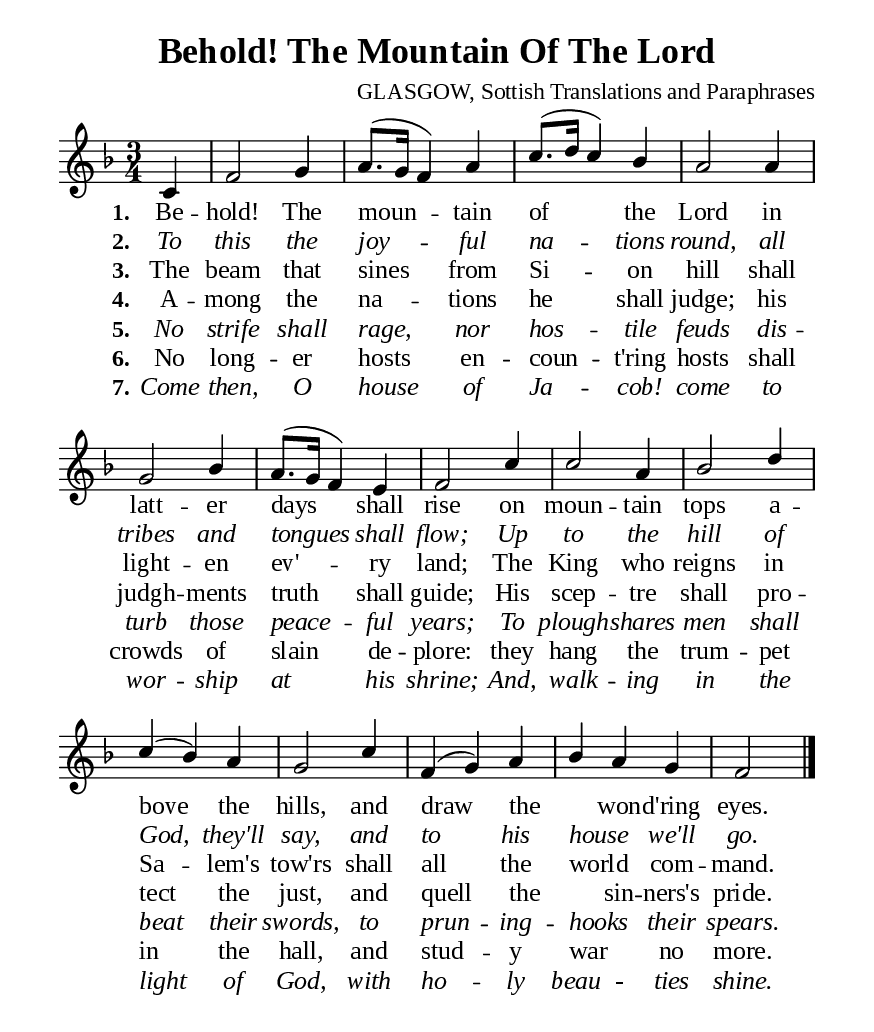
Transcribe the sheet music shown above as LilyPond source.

\version "2.18.2"

\header {
  title = "Behold! The Mountain Of The Lord"
  composer = "GLASGOW, Sottish Translations and Paraphrases"
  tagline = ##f
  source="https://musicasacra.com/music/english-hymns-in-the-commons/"
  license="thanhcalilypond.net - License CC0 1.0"
}

global= {
  \key f \major
  \time 3/4
  \override Score.BarNumber.break-visibility = ##(#f #f #f)
}

\paper {
  #(set-paper-size "a5")
  top-margin = 10\mm
  bottom-marign = 10\mm
  left-margin = 10\mm
  right-margin = 10\mm
  indent = #0
  #(define fonts
	 (make-pango-font-tree "Liberation Serif"
	 		       "Liberation Serif"
			       "Liberation Serif"
			       (/ 20 20)))
  system-system-spacing = #'((basic-distance . 3) (padding . 3))
}

printItalic = \with {
  \override LyricText.font-shape = #'italic
}

% Verse music
musicVerseSoprano = \relative c' {
                    \partial 4 c4 |
  %{	01	%} f2 g4 |
  %{	02	%} a8. (g16 f4) a |
  %{	03	%} c8. (d16 c4) bes |
  %{	04	%} a2 a4 |
  %{	05	%} g2 bes4 |
  %{	06	%} a8. (g16 f4) e |
  %{	07	%} f2 c'4 |
  %{	08	%} c2 a4 |
  %{	09	%} bes2 d4 |
  %{	10	%} c4 (bes) a |
  %{	11	%} g2 c4 |
  %{	12	%} f, (g) a |
  %{	13	%} bes a g |
                    f2 \bar "|."
}

% Verse lyrics
verseOne = \lyricmode {
  \set stanza = #"1."
  Be -- hold! The moun -- tain of the Lord
  in latt -- er days shall rise
  on moun -- tain tops a -- bove the hills, 
  and draw the _ won -- d'ring eyes.
}

verseTwo = \lyricmode {
  \set stanza = #"2."
  To this the joy -- ful na -- tions round,
  all tribes and tongues shall flow;
  Up to the hill of God, they'll say,
  and to his house _ we'll go.
}

verseThree = \lyricmode {
  \set stanza = #"3."
  The beam that sines from Si -- on hill
  shall light -- en ev' -- ry land;
  The King who reigns in Sa -- lem's tow'rs
  shall all the world _ com -- mand.
}

verseFour = \lyricmode {
  \set stanza = #"4."
  A -- mong the na -- tions he shall judge;
  his judgh -- ments truth shall guide;
  His scep -- tre shall pro -- tect the just,
  and quell the _ sin -- ners's pride.
}

verseFive = \lyricmode {
  \set stanza = #"5."
  No strife shall rage, nor hos -- tile feuds
  dis -- turb those peace -- ful years;
  To plough -- shares men shall beat their swords,
  to prun -- ing -- hooks _ their spears.
}

verseSix = \lyricmode {
  \set stanza = #"6."
  No long -- er hosts en -- coun -- t'ring hosts
  shall crowds of slain de -- plore:
  they hang the trum -- pet in the hall,
  and stud -- y war _ no more.
}

verseSeven = \lyricmode {
  \set stanza = #"7."
  Come then, O house of Ja -- cob! come
  to wor -- ship at his shrine;
  And, walk -- ing in the light of God,
  with ho -- ly beau - ties shine.
}

% Layout
\score {
    \new ChoirStaff <<
      \new Staff <<
        \clef "treble"
        \new Voice = "sopranos" { \global \stemUp \slurUp \musicVerseSoprano }
      >>
      \new Lyrics \lyricsto sopranos \verseOne
      \new Lyrics \printItalic \lyricsto sopranos \verseTwo
      \new Lyrics \lyricsto sopranos \verseThree
      \new Lyrics \lyricsto sopranos \verseFour
      \new Lyrics \printItalic \lyricsto sopranos \verseFive
      \new Lyrics \lyricsto sopranos \verseSix
      \new Lyrics \printItalic \lyricsto sopranos \verseSeven
    >>
}
